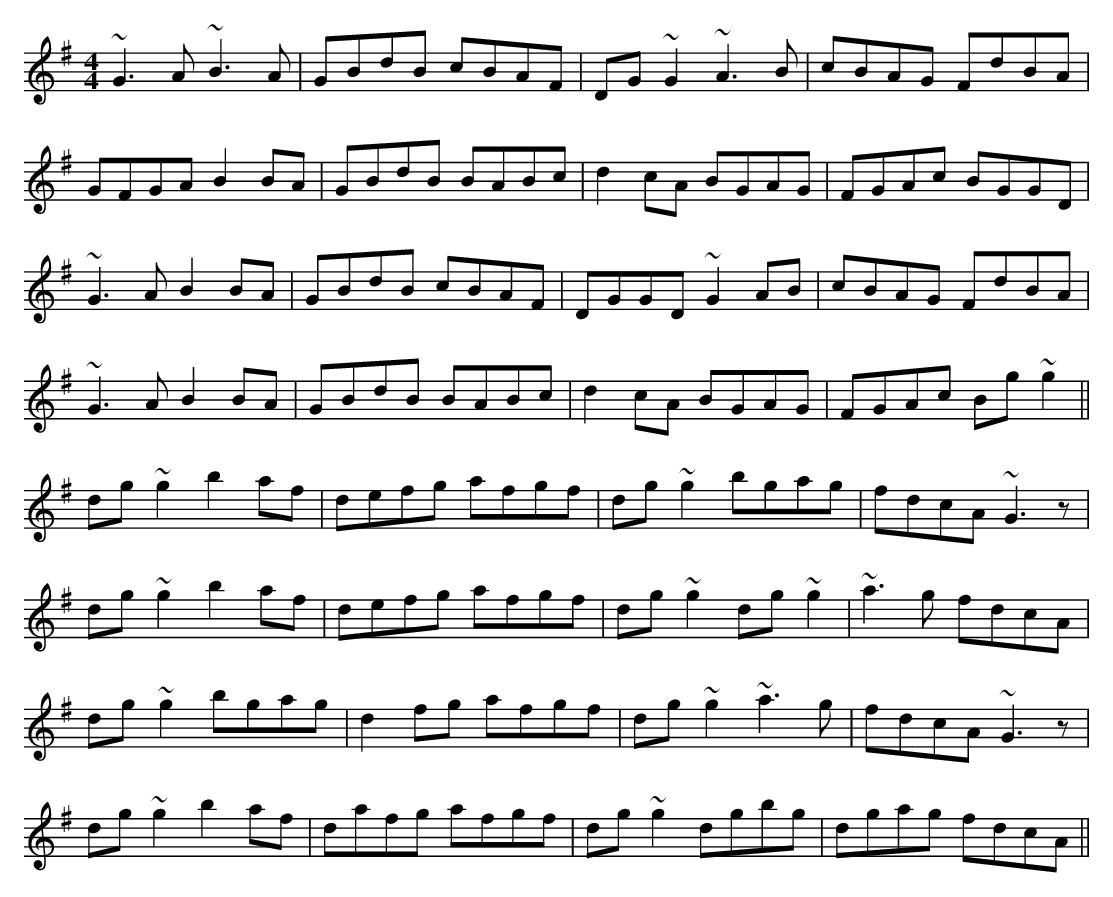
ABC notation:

X:1
M:4/4
K:G
~G3A ~B3A | GBdB cBAF | DG~G2 ~A3B | cBAG FdBA |
GFGA B2BA | GBdB BABc | d2cA BGAG | FGAc BGGD |
~G3A B2BA | GBdB cBAF | DGGD ~G2AB | cBAG FdBA |
~G3A B2BA | GBdB BABc | d2cA BGAG | FGAc Bg~g2 ||
dg~g2 b2af | defg afgf | dg~g2 bgag | fdcA ~G3z |
dg~g2 b2af | defg afgf | dg~g2 dg~g2 | ~a3g fdcA |
dg~g2 bgag | d2fg afgf | dg~g2 ~a3g | fdcA ~G3z |
dg~g2 b2af | dafg afgf | dg~g2 dgbg | dgag fdcA ||
